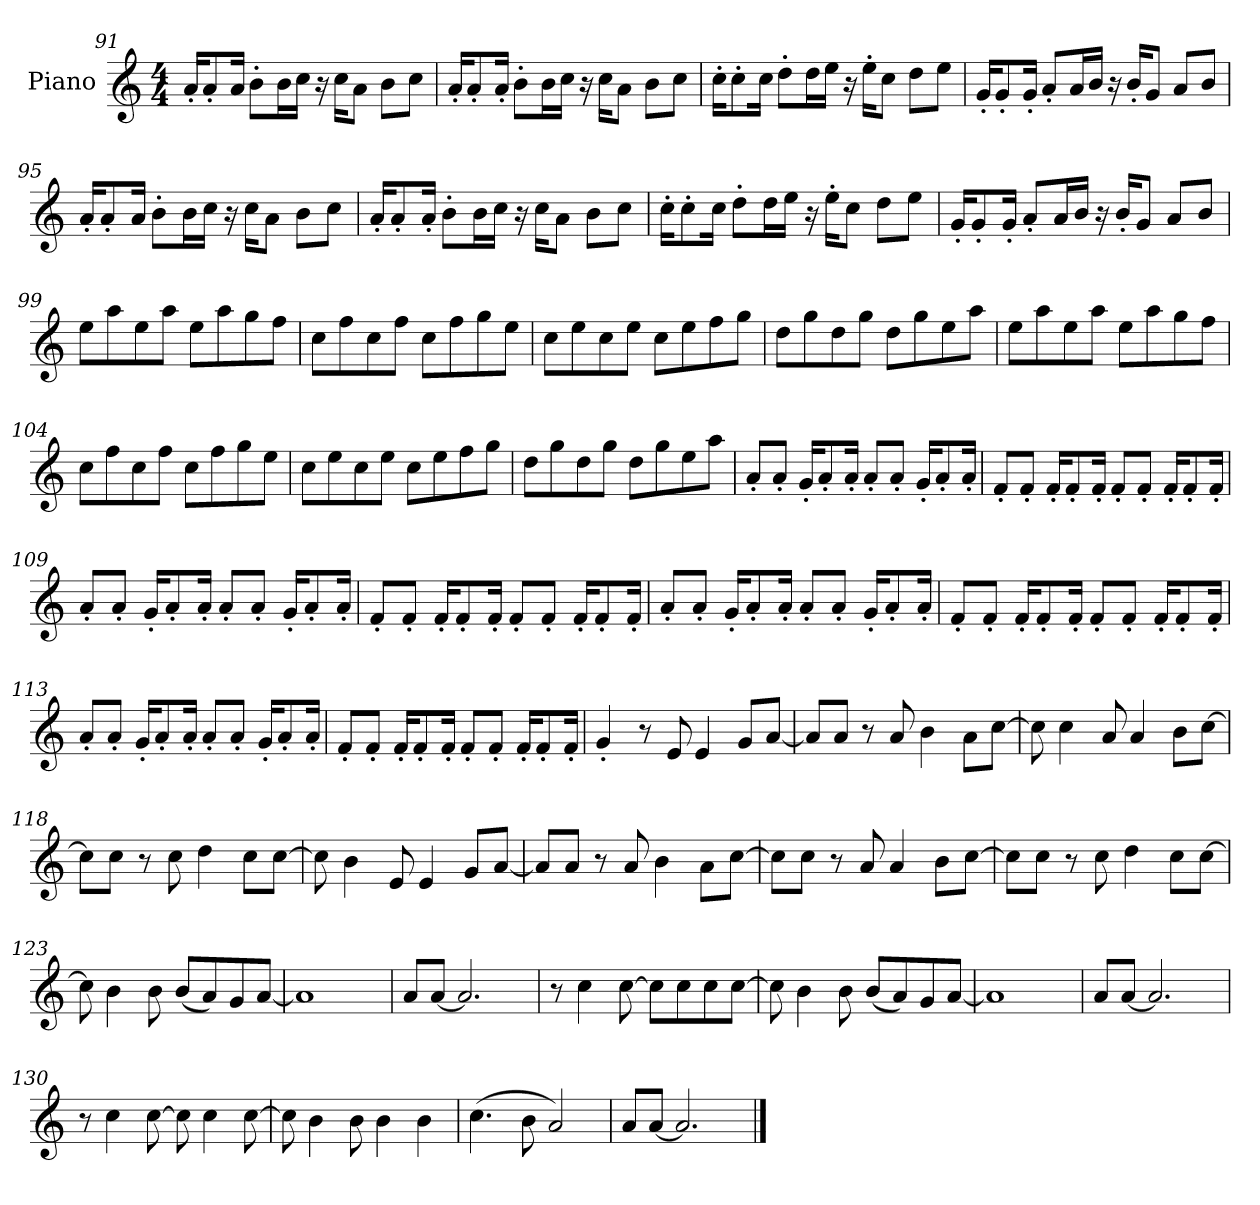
**kern
*part1
*staff1
*I"Piano
*I'Pno.
*clefG2
*k[]
*M4/4
=91
16a'!KL
8a'!
16a!Jk
8b'!L
16b!L
16cc!JJ
16r
16cc!KL
8a!J
8b!L
8cc!J
=92
16a'!KL
8a'!
16a'!Jk
8b'!L
16b!L
16cc!JJ
16r
16cc!KL
8a!J
8b!L
8cc!J
=93
16cc'!KL
8cc'!
16cc!Jk
8dd'!L
16dd!L
16ee!JJ
16r
16ee'!KL
8cc!J
8dd!L
8ee!J
=94
16g'!KL
8g'!
16g'!Jk
8a'!L
16a!L
16b!JJ
16r
16b'!KL
8g!J
8a!L
8b!J
=95
16a'!KL
8a'!
16a!Jk
8b'!L
16b!L
16cc!JJ
16r
16cc!KL
8a!J
8b!L
8cc!J
=96
16a'!KL
8a'!
16a'!Jk
8b'!L
16b!L
16cc!JJ
16r
16cc!KL
8a!J
8b!L
8cc!J
=97
16cc'!KL
8cc'!
16cc!Jk
8dd'!L
16dd!L
16ee!JJ
16r
16ee'!KL
8cc!J
8dd!L
8ee!J
=98
16g'!KL
8g'!
16g'!Jk
8a'!L
16a!L
16b!JJ
16r
16b'!KL
8g!J
8a!L
8b!J
=99
8eeL
8aa
8ee
8aaJ
8eeL
8aa
8gg
8ffJ
=100
8ccL
8ff
8cc
8ffJ
8ccL
8ff
8gg
8eeJ
=101
8ccL
8ee
8cc
8eeJ
8ccL
8ee
8ff
8ggJ
=102
8ddL
8gg
8dd
8ggJ
8ddL
8gg
8ee
8aaJ
=103
8eeL
8aa
8ee
8aaJ
8eeL
8aa
8gg
8ffJ
=104
8ccL
8ff
8cc
8ffJ
8ccL
8ff
8gg
8eeJ
=105
8ccL
8ee
8cc
8eeJ
8ccL
8ee
8ff
8ggJ
=106
8ddL
8gg
8dd
8ggJ
8ddL
8gg
8ee
8aaJ
=107
8a'!L
8a'!J
16g'!KL
8a'!
16a'!Jk
8a'!L
8a'!J
16g'!KL
8a'!
16a'!Jk
=108
8f'!L
8f'!J
16f'!KL
8f'!
16f'!Jk
8f'!L
8f'!J
16f'!KL
8f'!
16f'!Jk
=109
8a'!L
8a'!J
16g'!KL
8a'!
16a'!Jk
8a'!L
8a'!J
16g'!KL
8a'!
16a'!Jk
=110
8f'!L
8f'!J
16f'!KL
8f'!
16f'!Jk
8f'!L
8f'!J
16f'!KL
8f'!
16f'!Jk
=111
8a'!L
8a'!J
16g'!KL
8a'!
16a'!Jk
8a'!L
8a'!J
16g'!KL
8a'!
16a'!Jk
=112
8f'!L
8f'!J
16f'!KL
8f'!
16f'!Jk
8f'!L
8f'!J
16f'!KL
8f'!
16f'!Jk
=113
8a'!L
8a'!J
16g'!KL
8a'!
16a'!Jk
8a'!L
8a'!J
16g'!KL
8a'!
16a'!Jk
=114
8f'!L
8f'!J
16f'!KL
8f'!
16f'!Jk
8f'!L
8f'!J
16f'!KL
8f'!
16f'!Jk
=115
4g'!
8r
8e
4e
8gL
[8aJ
=116
8aL]
8aJ
8r
8a
4b
8aL
[8ccJ
=117
8cc]
4cc
8a
4a
8bL
[8ccJ
=118
8ccL]
8ccJ
8r
8cc
4dd
8ccL
[8ccJ
=119
8cc]
4b
8e
4e
8gL
[8aJ
=120
8aL]
8aJ
8r
8a
4b
8aL
[8ccJ
=121
8ccL]
8ccJ
8r
8a
4a
8bL
[8ccJ
=122
8ccL]
8ccJ
8r
8cc
4dd
8ccL
[8ccJ
=123
8cc]
4b
8b
(8bL
8a)
8g
[8aJ
=124
1a]
=125
8aL
[8aJ
2.a]
=126
8r
4cc
[8cc
8ccL]
8cc
8cc
[8ccJ
=127
8cc]
4b
8b
(8bL
8a)
8g
[8aJ
=128
1a]
=129
8aL
[8aJ
2.a]
=130
8r
4cc
[8cc
8cc]
4cc
[8cc
=131
8cc]
4b
8b
4b
4b
=132
(4.cc
8b
2a)
=133
8aL
[8aJ
2.a]
==
*-
